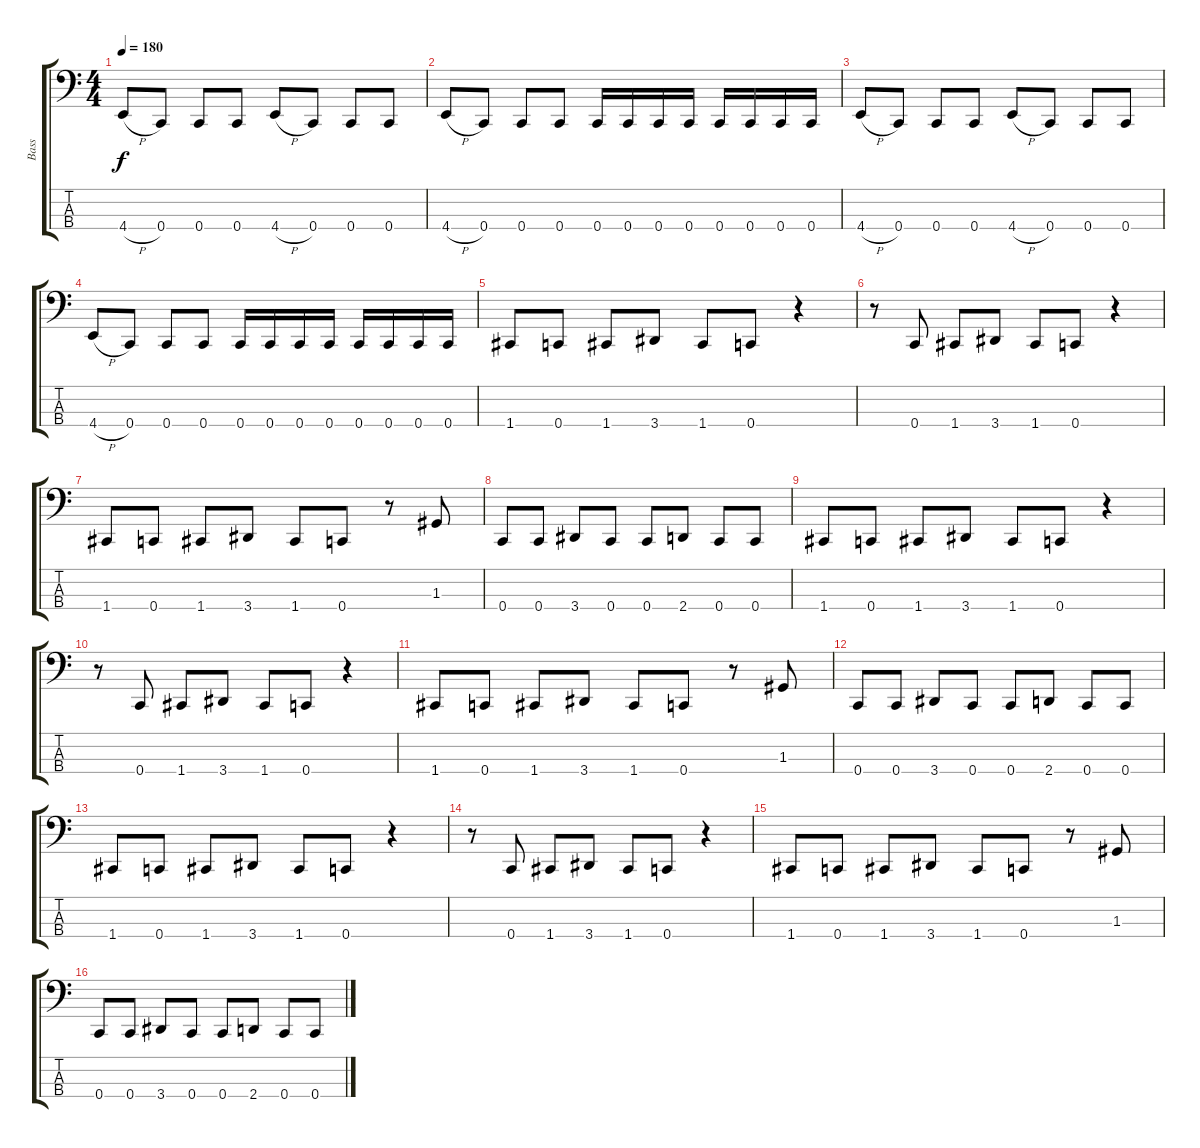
\track ("Bass" "Bass") {instrument electricbasspick}
\staff {score tabs}
\tuning (F2 C2 G1 C1) {hide}
\ts (4 4)
\tempo 180
\clef f4
\ks c
4.4{h}.8{dy f} 0.4.8 0.4.8 0.4.8 4.4{h}.8 0.4.8 0.4.8 0.4.8 |
4.4{h}.8 0.4.8 0.4.8 0.4.8 0.4.16 0.4.16 0.4.16 0.4.16 0.4.16 0.4.16 0.4.16 0.4.16 |
4.4{h}.8 0.4.8 0.4.8 0.4.8 4.4{h}.8 0.4.8 0.4.8 0.4.8 |
4.4{h}.8 0.4.8 0.4.8 0.4.8 0.4.16 0.4.16 0.4.16 0.4.16 0.4.16 0.4.16 0.4.16 0.4.16 |
1.4.8 0.4.8 1.4.8 3.4.8 1.4.8 0.4.8 r.4 |
r.8 0.4.8 1.4.8 3.4.8 1.4.8 0.4.8 r.4 |
1.4.8 0.4.8 1.4.8 3.4.8 1.4.8 0.4.8 r.8 1.3.8 |
0.4.8 0.4.8 3.4.8 0.4.8 0.4.8 2.4.8 0.4.8 0.4.8 |
1.4.8 0.4.8 1.4.8 3.4.8 1.4.8 0.4.8 r.4 |
r.8 0.4.8 1.4.8 3.4.8 1.4.8 0.4.8 r.4 |
1.4.8 0.4.8 1.4.8 3.4.8 1.4.8 0.4.8 r.8 1.3.8 |
0.4.8 0.4.8 3.4.8 0.4.8 0.4.8 2.4.8 0.4.8 0.4.8 |
1.4.8 0.4.8 1.4.8 3.4.8 1.4.8 0.4.8 r.4 |
r.8 0.4.8 1.4.8 3.4.8 1.4.8 0.4.8 r.4 |
1.4.8 0.4.8 1.4.8 3.4.8 1.4.8 0.4.8 r.8 1.3.8 |
0.4.8 0.4.8 3.4.8 0.4.8 0.4.8 2.4.8 0.4.8 0.4.8
